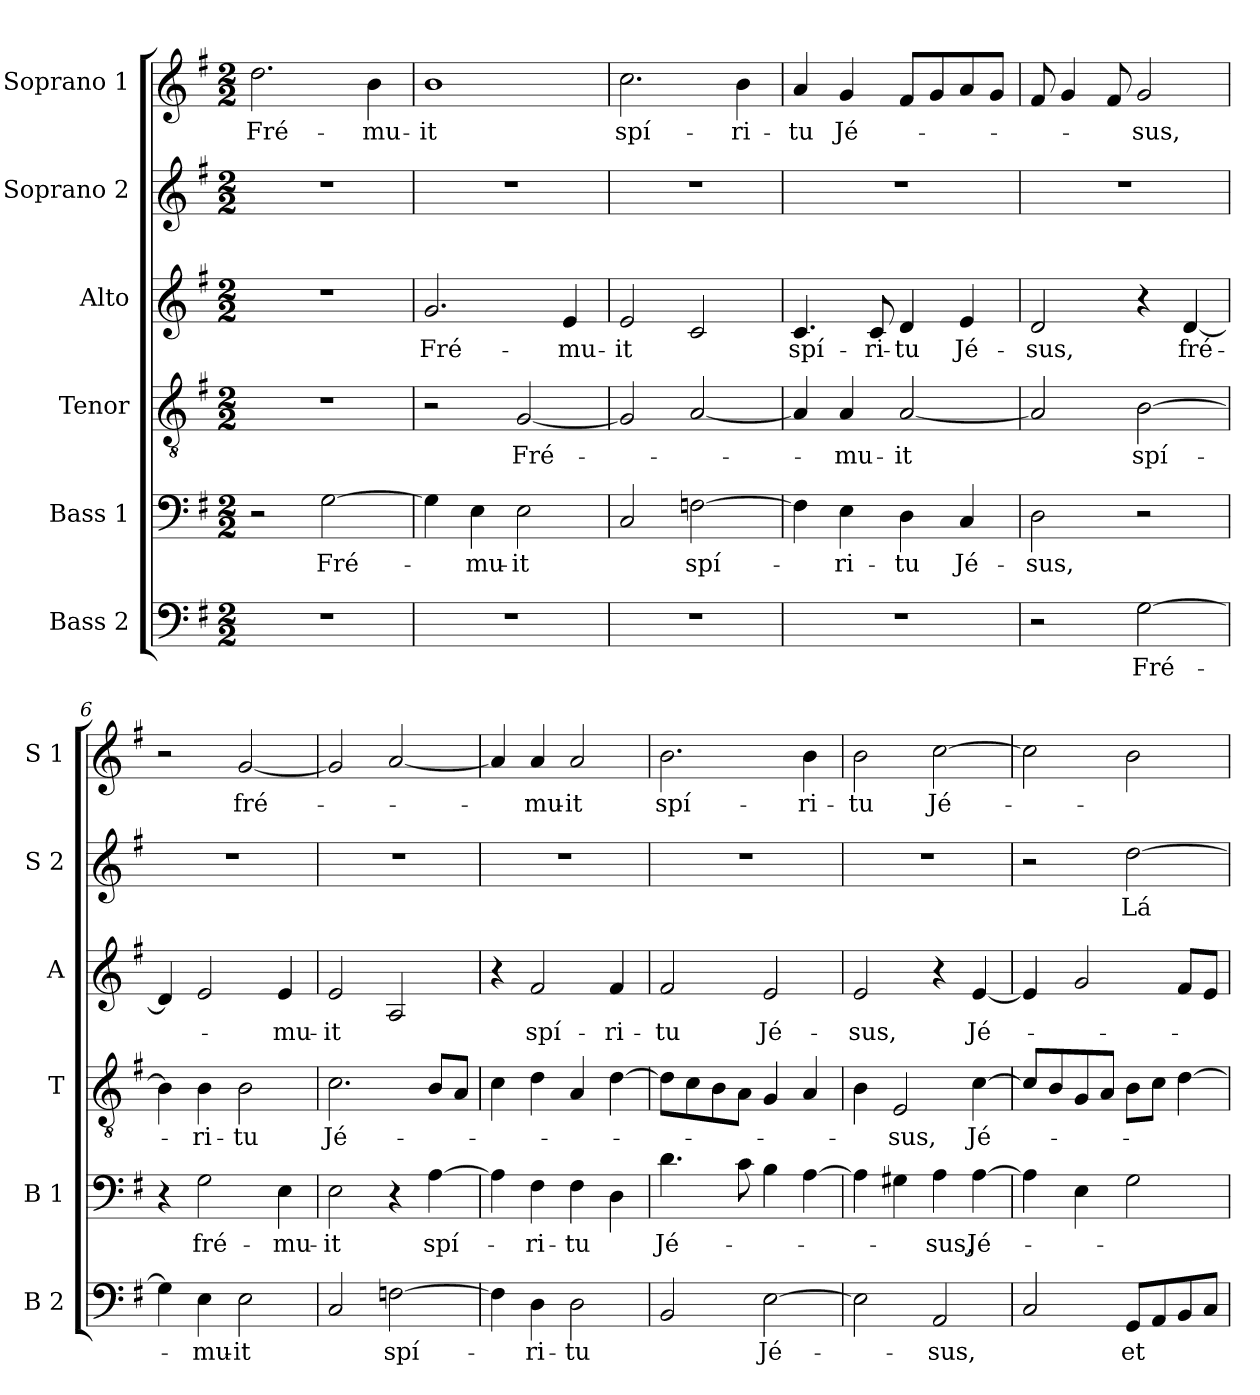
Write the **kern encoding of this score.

**kern	**text	**kern	**text	**kern	**text	**kern	**text	**kern	**text	**kern	**text
*part6	*part6	*part5	*part5	*part4	*part4	*part3	*part3	*part2	*part2	*part1	*part1
*staff6	*staff6	*staff5	*staff5	*staff4	*staff4	*staff3	*staff3	*staff2	*staff2	*staff1	*staff1
*I"Bass 2	*	*I"Bass 1	*	*I"Tenor	*	*I"Alto	*	*I"Soprano 2	*	*I"Soprano 1	*
*I'B 2	*	*I'B 1	*	*I'T	*	*I'A	*	*I'S 2	*	*I'S 1	*
*clefF4	*	*clefF4	*	*clefGv2	*	*clefG2	*	*clefG2	*	*clefG2	*
*k[f#]	*	*k[f#]	*	*k[f#]	*	*k[f#]	*	*k[f#]	*	*k[f#]	*
*G:	*	*G:	*	*G:	*	*G:	*	*G:	*	*G:	*
*M2/2	*	*M2/2	*	*M2/2	*	*M2/2	*	*M2/2	*	*M2/2	*
=1	=1	=1	=1	=1	=1	=1	=1	=1	=1	=1	=1
1r	.	2r	.	1r	.	1r	.	1r	.	2.dd\	Fré-
.	.	[2G\	Fré-	.	.	.	.	.	.	.	.
.	.	.	.	.	.	.	.	.	.	4b\	-mu-
=2	=2	=2	=2	=2	=2	=2	=2	=2	=2	=2	=2
1r	.	4G\]	.	2r	.	2.g/	Fré-	1r	.	1b	-it
.	.	4E\	-mu-	.	.	.	.	.	.	.	.
.	.	2E\	-it	[2G/	Fré-	.	.	.	.	.	.
.	.	.	.	.	.	4e/	-mu-	.	.	.	.
=3	=3	=3	=3	=3	=3	=3	=3	=3	=3	=3	=3
1r	.	2C/	.	2G/]	.	2e/	-it	1r	.	2.cc\	spí-
.	.	[2Fn\	spí-	[2A/	.	2c/	.	.	.	.	.
.	.	.	.	.	.	.	.	.	.	4b\	-ri-
=4	=4	=4	=4	=4	=4	=4	=4	=4	=4	=4	=4
1r	.	4F\]	.	4A/]	.	4.c/	spí-	1r	.	4a/	-tu
.	.	4E\	-ri-	4A/	-mu-	.	.	.	.	4g/	Jé-
.	.	.	.	.	.	8c/	-ri-	.	.	.	.
.	.	4D\	-tu	[2A/	-it	4d/	-tu	.	.	8f#/L	.
.	.	.	.	.	.	.	.	.	.	8g/	.
.	.	4C/	Jé-	.	.	4e/	Jé-	.	.	8a/	.
.	.	.	.	.	.	.	.	.	.	8g/J	.
=5	=5	=5	=5	=5	=5	=5	=5	=5	=5	=5	=5
2r	.	2D\	-sus,	2A/]	.	2d/	-sus,	1r	.	8f#/	.
.	.	.	.	.	.	.	.	.	.	4g/	.
.	.	.	.	.	.	.	.	.	.	8f#/	.
[2G\	Fré-	2r	.	[2B\	spí-	4r	.	.	.	2g/	-sus,
.	.	.	.	.	.	[4d/	fré-	.	.	.	.
=6	=6	=6	=6	=6	=6	=6	=6	=6	=6	=6	=6
4G\]	.	4r	.	4B\]	.	4d/]	.	1r	.	2r	.
4E\	-mu-	2G\	fré-	4B\	-ri-	2e/	.	.	.	.	.
2E\	-it	.	.	2B\	-tu	.	.	.	.	[2g/	fré-
.	.	4E\	-mu-	.	.	4e/	-mu-	.	.	.	.
!!LO:LB:g=z
=7	=7	=7	=7	=7	=7	=7	=7	=7	=7	=7	=7
2C/	.	2E\	-it	2.c\	Jé-	2e/	-it	1r	.	2g/]	.
[2Fn\	spí-	4r	.	.	.	2A/	.	.	.	[2a/	.
.	.	[4A\	spí-	8B/L	.	.	.	.	.	.	.
.	.	.	.	8A/J	.	.	.	.	.	.	.
=8	=8	=8	=8	=8	=8	=8	=8	=8	=8	=8	=8
4F\]	.	4A\]	.	4c\	.	4r	.	1r	.	4a/]	.
4D\	-ri-	4F#\	-ri-	4d\	.	2f#/	spí-	.	.	4a/	-mu-
2D\	-tu	4F#\	-tu	4A/	.	.	.	.	.	2a/	-it
.	.	4D\	.	[4d\	.	4f#/	-ri-	.	.	.	.
=9	=9	=9	=9	=9	=9	=9	=9	=9	=9	=9	=9
2BB/	.	4.d\	Jé-	8d\L]	.	2f#/	-tu	1r	.	2.b\	spí-
.	.	.	.	8c\	.	.	.	.	.	.	.
.	.	.	.	8B\	.	.	.	.	.	.	.
.	.	8c\	.	8A\J	.	.	.	.	.	.	.
[2E\	Jé-	4B\	.	4G/	.	2e/	Jé-	.	.	.	.
.	.	[4A\	.	4A/	.	.	.	.	.	4b\	-ri-
=10	=10	=10	=10	=10	=10	=10	=10	=10	=10	=10	=10
2E\]	.	4A\]	.	4B\	.	2e/	-sus,	1r	.	2b\	-tu
.	.	4G#X\	.	2E/	-sus,	.	.	.	.	.	.
2AA/	-sus,	4A\	-sus,	.	.	4r	.	.	.	[2cc\	Jé-
.	.	[4A\	Jé-	[4c\	Jé-	[4e/	Jé-	.	.	.	.
=11	=11	=11	=11	=11	=11	=11	=11	=11	=11	=11	=11
2C/	.	4A\]	.	8c/L]	.	4e/]	.	2r	.	2cc\]	.
.	.	.	.	8B/	.	.	.	.	.	.	.
.	.	4E\	.	8G/	.	2g/	.	.	.	.	.
.	.	.	.	8A/J	.	.	.	.	.	.	.
8GG/L	et	2G\	.	8B\L	.	.	.	[2dd\	Lá-	2b\	.
8AA/	.	.	.	8c\J	.	.	.	.	.	.	.
8BB/	.	.	.	[4d\	.	8f#/L	.	.	.	.	.
8C/J	.	.	.	.	.	8e/J	.	.	.	.	.
=	=	=	=	=	=	=	=	=	=	=	=
*-	*-	*-	*-	*-	*-	*-	*-	*-	*-	*-	*-
